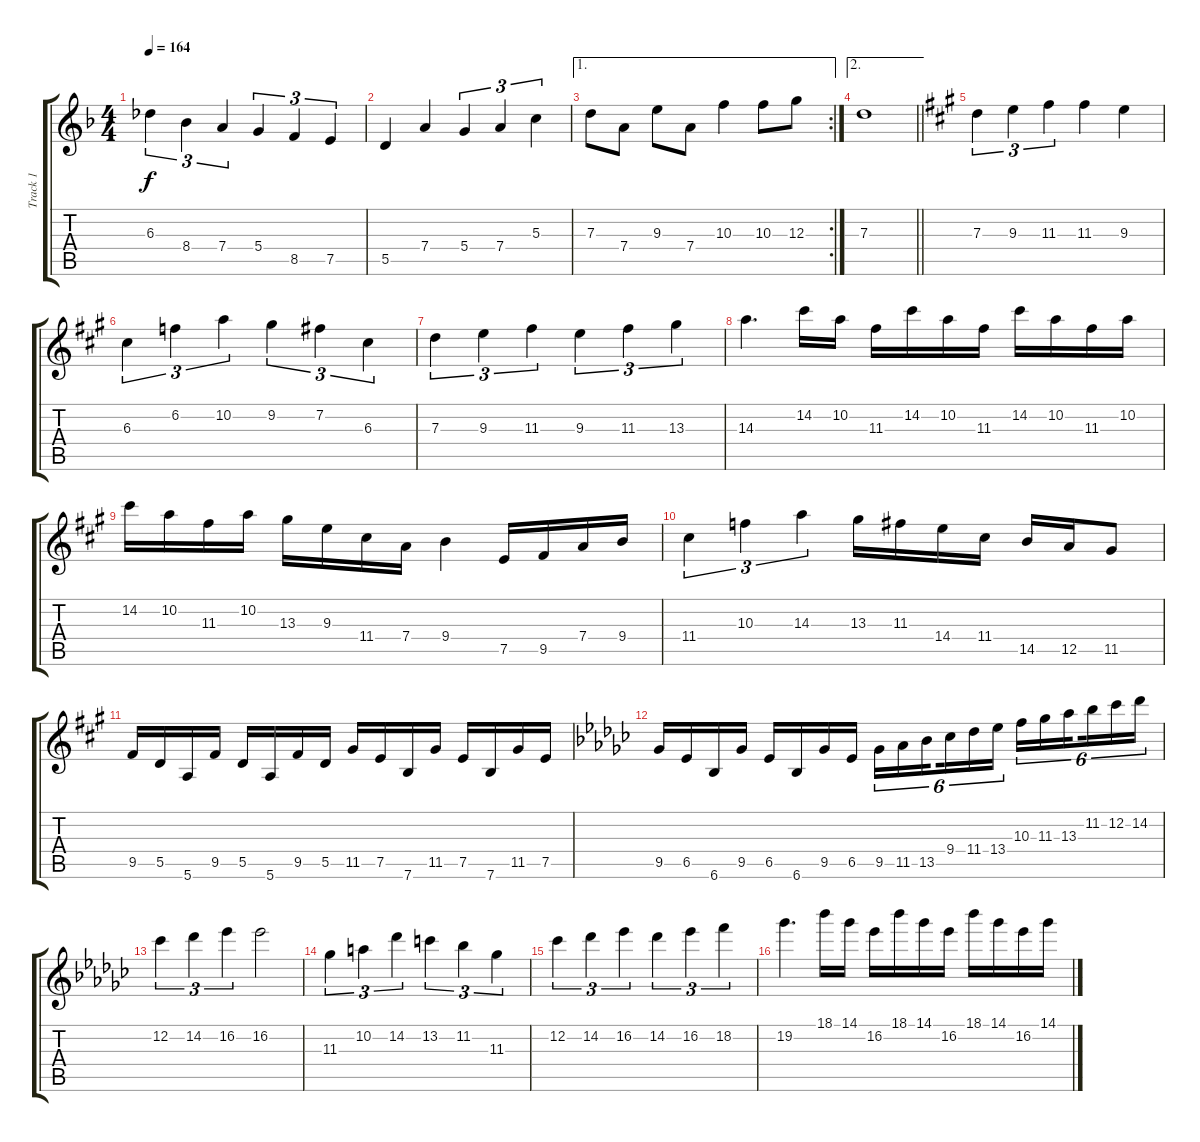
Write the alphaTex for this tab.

\track ("Track 1" "Track 1") {instrument distortionguitar}
\staff {score tabs}
\tuning (E4 B3 G3 D3 A2 E2) {hide}
\ts (4 4)
\tempo 164
\clef g2
\ks f
6.3.4{tu (3 2) dy f} 8.4.4{tu (3 2)} 7.4.4{tu (3 2)} 5.4.4{tu (3 2)} 8.5.4{tu (3 2)} 7.5.4{tu (3 2)} |
5.5.4 7.4.4 5.4.4{tu (3 2)} 7.4.4{tu (3 2)} 5.3.4{tu (3 2)} |
\ae 1
\rc 2
7.3.8 7.4.8 9.3.8 7.4.8 10.3.4 10.3.8 12.3.8 |
\ae 2
\barLineRight lightlight
7.3.1 |
\ks a
7.3.4{tu (3 2)} 9.3.4{tu (3 2)} 11.3.4{tu (3 2)} 11.3.4 9.3.4 |
6.3.4{tu (3 2)} 6.2.4{tu (3 2)} 10.2.4{tu (3 2)} 9.2.4{tu (3 2)} 7.2.4{tu (3 2)} 6.3.4{tu (3 2)} |
7.3.4{tu (3 2)} 9.3.4{tu (3 2)} 11.3.4{tu (3 2)} 9.3.4{tu (3 2)} 11.3.4{tu (3 2)} 13.3.4{tu (3 2)} |
14.3.4{d} 14.2.16 10.2.16 11.3.16 14.2.16 10.2.16 11.3.16 14.2.16 10.2.16 11.3.16 10.2.16 |
14.2.16 10.2.16 11.3.16 10.2.16 13.3.16 9.3.16 11.4.16 7.4.16 9.4.4 7.5.16 9.5.16 7.4.16 9.4.16 |
11.4.4{tu (3 2)} 10.3.4{tu (3 2)} 14.3.4{tu (3 2)} 13.3.16 11.3.16 14.4.16 11.4.16 14.5.16 12.5.16 11.5.8 |
9.5.16 5.5.16 5.6.16 9.5.16 5.5.16 5.6.16 9.5.16 5.5.16 11.5.16 7.5.16 7.6.16 11.5.16 7.5.16 7.6.16 11.5.16 7.5.16 |
\ks gb
9.5.16 6.5.16 6.6.16 9.5.16 6.5.16 6.6.16 9.5.16 6.5.16 9.5.16{tu (6 4)} 11.5.16{tu (6 4)} 13.5.16{tu (6 4) beam splitsecondary} 9.4.16{tu (6 4)} 11.4.16{tu (6 4)} 13.4.16{tu (6 4)} 10.3.16{tu (6 4)} 11.3.16{tu (6 4)} 13.3.16{tu (6 4) beam splitsecondary} 11.2.16{tu (6 4)} 12.2.16{tu (6 4)} 14.2.16{tu (6 4)} |
12.2.4{tu (3 2)} 14.2.4{tu (3 2)} 16.2.4{tu (3 2)} 16.2.2 |
11.3.4{tu (3 2)} 10.2.4{tu (3 2)} 14.2.4{tu (3 2)} 13.2.4{tu (3 2)} 11.2.4{tu (3 2)} 11.3.4{tu (3 2)} |
12.2.4{tu (3 2)} 14.2.4{tu (3 2)} 16.2.4{tu (3 2)} 14.2.4{tu (3 2)} 16.2.4{tu (3 2)} 18.2.4{tu (3 2)} |
19.2.4{d} 18.1.16 14.1.16 16.2.16 18.1.16 14.1.16 16.2.16 18.1.16 14.1.16 16.2.16 14.1.16
